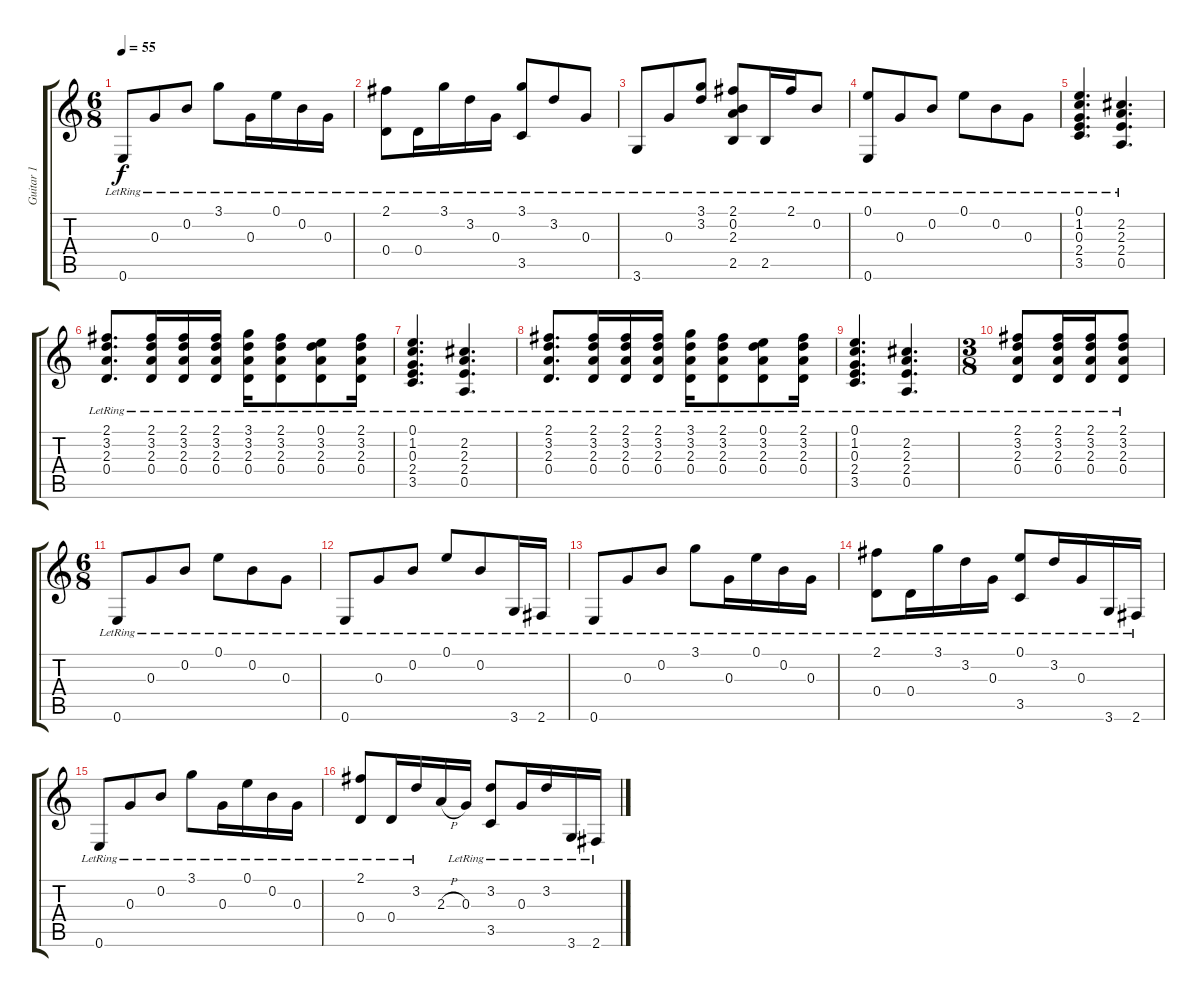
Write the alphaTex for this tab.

\track ("Guitar 1" "Guitar 1") {instrument acousticguitarsteel}
\staff {score tabs}
\tuning (E4 B3 G3 D3 A2 E2) {hide}
\ts (6 8)
\tempo 55
\clef g2
\ks c
0.6{lr}.8{dy f} 0.3{lr}.8 0.2{lr}.8 3.1{lr}.8 0.3{lr}.16 0.1{lr}.16 0.2{lr}.16 0.3{lr}.16 |
(2.1{lr} 0.4{lr}).8 0.4{lr}.16 3.1{lr}.16 3.2{lr}.16 0.3{lr}.16 (3.1{lr} 3.5{lr}).8 3.2{lr}.8 0.3{lr}.8 |
3.6{lr}.8 0.3{lr}.8 (3.1{lr} 3.2{lr}).8 (2.1{lr} 0.2{lr} 2.3{lr} 2.5{lr}).8 2.5{lr}.16 2.1{lr}.16 0.2{lr}.8 |
(0.1{lr} 0.6{lr}).8 0.3{lr}.8 0.2{lr}.8 0.1{lr}.8 0.2{lr}.8 0.3{lr}.8 |
(0.1{lr} 1.2{lr} 0.3{lr} 2.4{lr} 3.5{lr}).4{d} (2.2{lr} 2.3{lr} 2.4{lr} 0.5{lr}).4{d} |
(2.1{lr} 3.2{lr} 2.3{lr} 0.4{lr}).8{d} (2.1{lr} 3.2{lr} 2.3{lr} 0.4{lr}).16 (2.1{lr} 3.2{lr} 2.3{lr} 0.4{lr}).16 (2.1{lr} 3.2{lr} 2.3{lr} 0.4{lr}).16 (3.1{lr} 3.2{lr} 2.3{lr} 0.4{lr}).16 (2.1{lr} 3.2{lr} 2.3{lr} 0.4{lr}).8 (0.1{lr} 3.2{lr} 2.3{lr} 0.4{lr}).8 (2.1{lr} 3.2{lr} 2.3{lr} 0.4{lr}).16 |
(0.1{lr} 1.2{lr} 0.3{lr} 2.4{lr} 3.5{lr}).4{d} (2.2{lr} 2.3{lr} 2.4{lr} 0.5{lr}).4{d} |
(2.1{lr} 3.2{lr} 2.3{lr} 0.4{lr}).8{d} (2.1{lr} 3.2{lr} 2.3{lr} 0.4{lr}).16 (2.1{lr} 3.2{lr} 2.3{lr} 0.4{lr}).16 (2.1{lr} 3.2{lr} 2.3{lr} 0.4{lr}).16 (3.1{lr} 3.2{lr} 2.3{lr} 0.4{lr}).16 (2.1{lr} 3.2{lr} 2.3{lr} 0.4{lr}).8 (0.1{lr} 3.2{lr} 2.3{lr} 0.4{lr}).8 (2.1{lr} 3.2{lr} 2.3{lr} 0.4{lr}).16 |
(0.1{lr} 1.2{lr} 0.3{lr} 2.4{lr} 3.5{lr}).4{d} (2.2{lr} 2.3{lr} 2.4{lr} 0.5{lr}).4{d} |
\ts (3 8)
(2.1{lr} 3.2{lr} 2.3{lr} 0.4{lr}).8 (2.1{lr} 3.2{lr} 2.3{lr} 0.4{lr}).16 (2.1{lr} 3.2{lr} 2.3{lr} 0.4{lr}).16 (2.1{lr} 3.2{lr} 2.3{lr} 0.4{lr}).8 |
\ts (6 8)
0.6{lr}.8 0.3{lr}.8 0.2{lr}.8 0.1{lr}.8 0.2{lr}.8 0.3{lr}.8 |
0.6{lr}.8 0.3{lr}.8 0.2{lr}.8 0.1{lr}.8 0.2{lr}.8 3.6{lr}.16 2.6{lr}.16 |
0.6{lr}.8 0.3{lr}.8 0.2{lr}.8 3.1{lr}.8 0.3{lr}.16 0.1{lr}.16 0.2{lr}.16 0.3{lr}.16 |
(2.1{lr} 0.4{lr}).8 0.4{lr}.16 3.1{lr}.16 3.2{lr}.16 0.3{lr}.16 (0.1{lr} 3.5{lr}).8 3.2{lr}.16 0.3{lr}.16 3.6{lr}.16 2.6{lr}.16 |
0.6{lr}.8 0.3{lr}.8 0.2{lr}.8 3.1{lr}.8 0.3{lr}.16 0.1{lr}.16 0.2{lr}.16 0.3{lr}.16 |
(2.1{lr} 0.4{lr}).8 0.4{lr}.16 3.2{lr}.16 2.3{h}.16 0.3{lr}.16 (3.2{lr} 3.5{lr}).8 0.3{lr}.16 3.2{lr}.16 3.6{lr}.16 2.6{lr}.16
